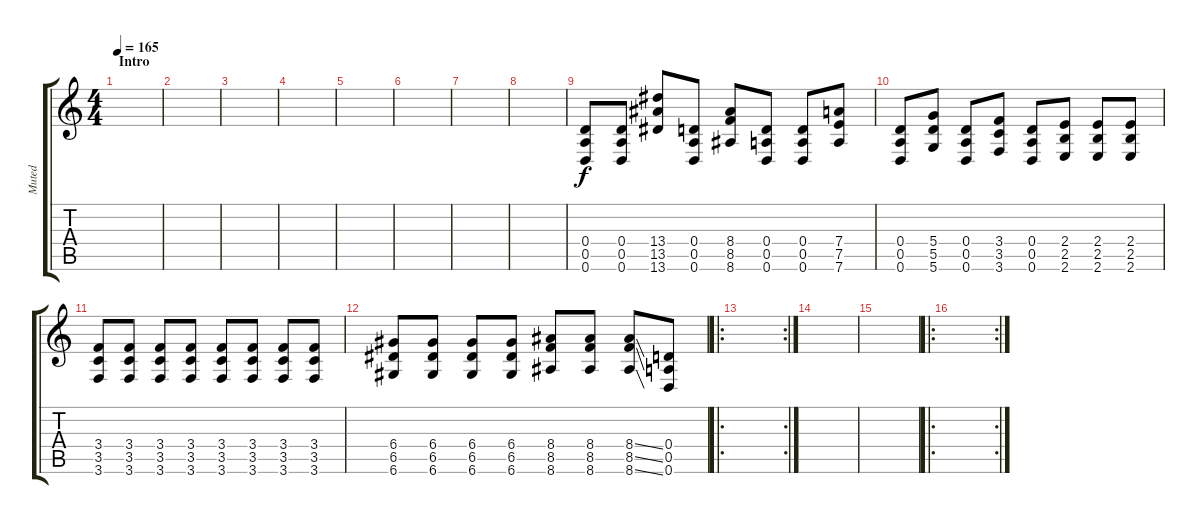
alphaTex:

\track ("Muted" "Muted") {instrument electricguitarmuted}
\staff {score tabs}
\tuning (E4 B3 G3 D3 A2 D2) {hide}
\ts (4 4)
\section ("" "Intro")
\tempo 165
\clef g2
\ks c
|
|
|
|
|
|
|
|
(0.4 0.5 0.6).8 (0.4 0.5 0.6).8 (13.4 13.5 13.6).8 (0.4 0.5 0.6).8 (8.4 8.5 8.6).8 (0.4 0.5 0.6).8 (0.4 0.5 0.6).8 (7.4 7.5 7.6).8 |
(0.4 0.5 0.6).8 (5.4 5.5 5.6).8 (0.4 0.5 0.6).8 (3.4 3.5 3.6).8 (0.4 0.5 0.6).8 (2.4 2.5 2.6).8 (2.4 2.5 2.6).8 (2.4 2.5 2.6).8 |
(3.4 3.5 3.6).8 (3.4 3.5 3.6).8 (3.4 3.5 3.6).8 (3.4 3.5 3.6).8 (3.4 3.5 3.6).8 (3.4 3.5 3.6).8 (3.4 3.5 3.6).8 (3.4 3.5 3.6).8 |
(6.4 6.5 6.6).8 (6.4 6.5 6.6).8 (6.4 6.5 6.6).8 (6.4 6.5 6.6).8 (8.4 8.5 8.6).8 (8.4 8.5 8.6).8 (8.4{ss} 8.5{ss} 8.6{ss}).8 (0.4 0.5 0.6).8 |
\ro
\rc 2
\section ("" "")
|
|
|
\ro
\rc 2
